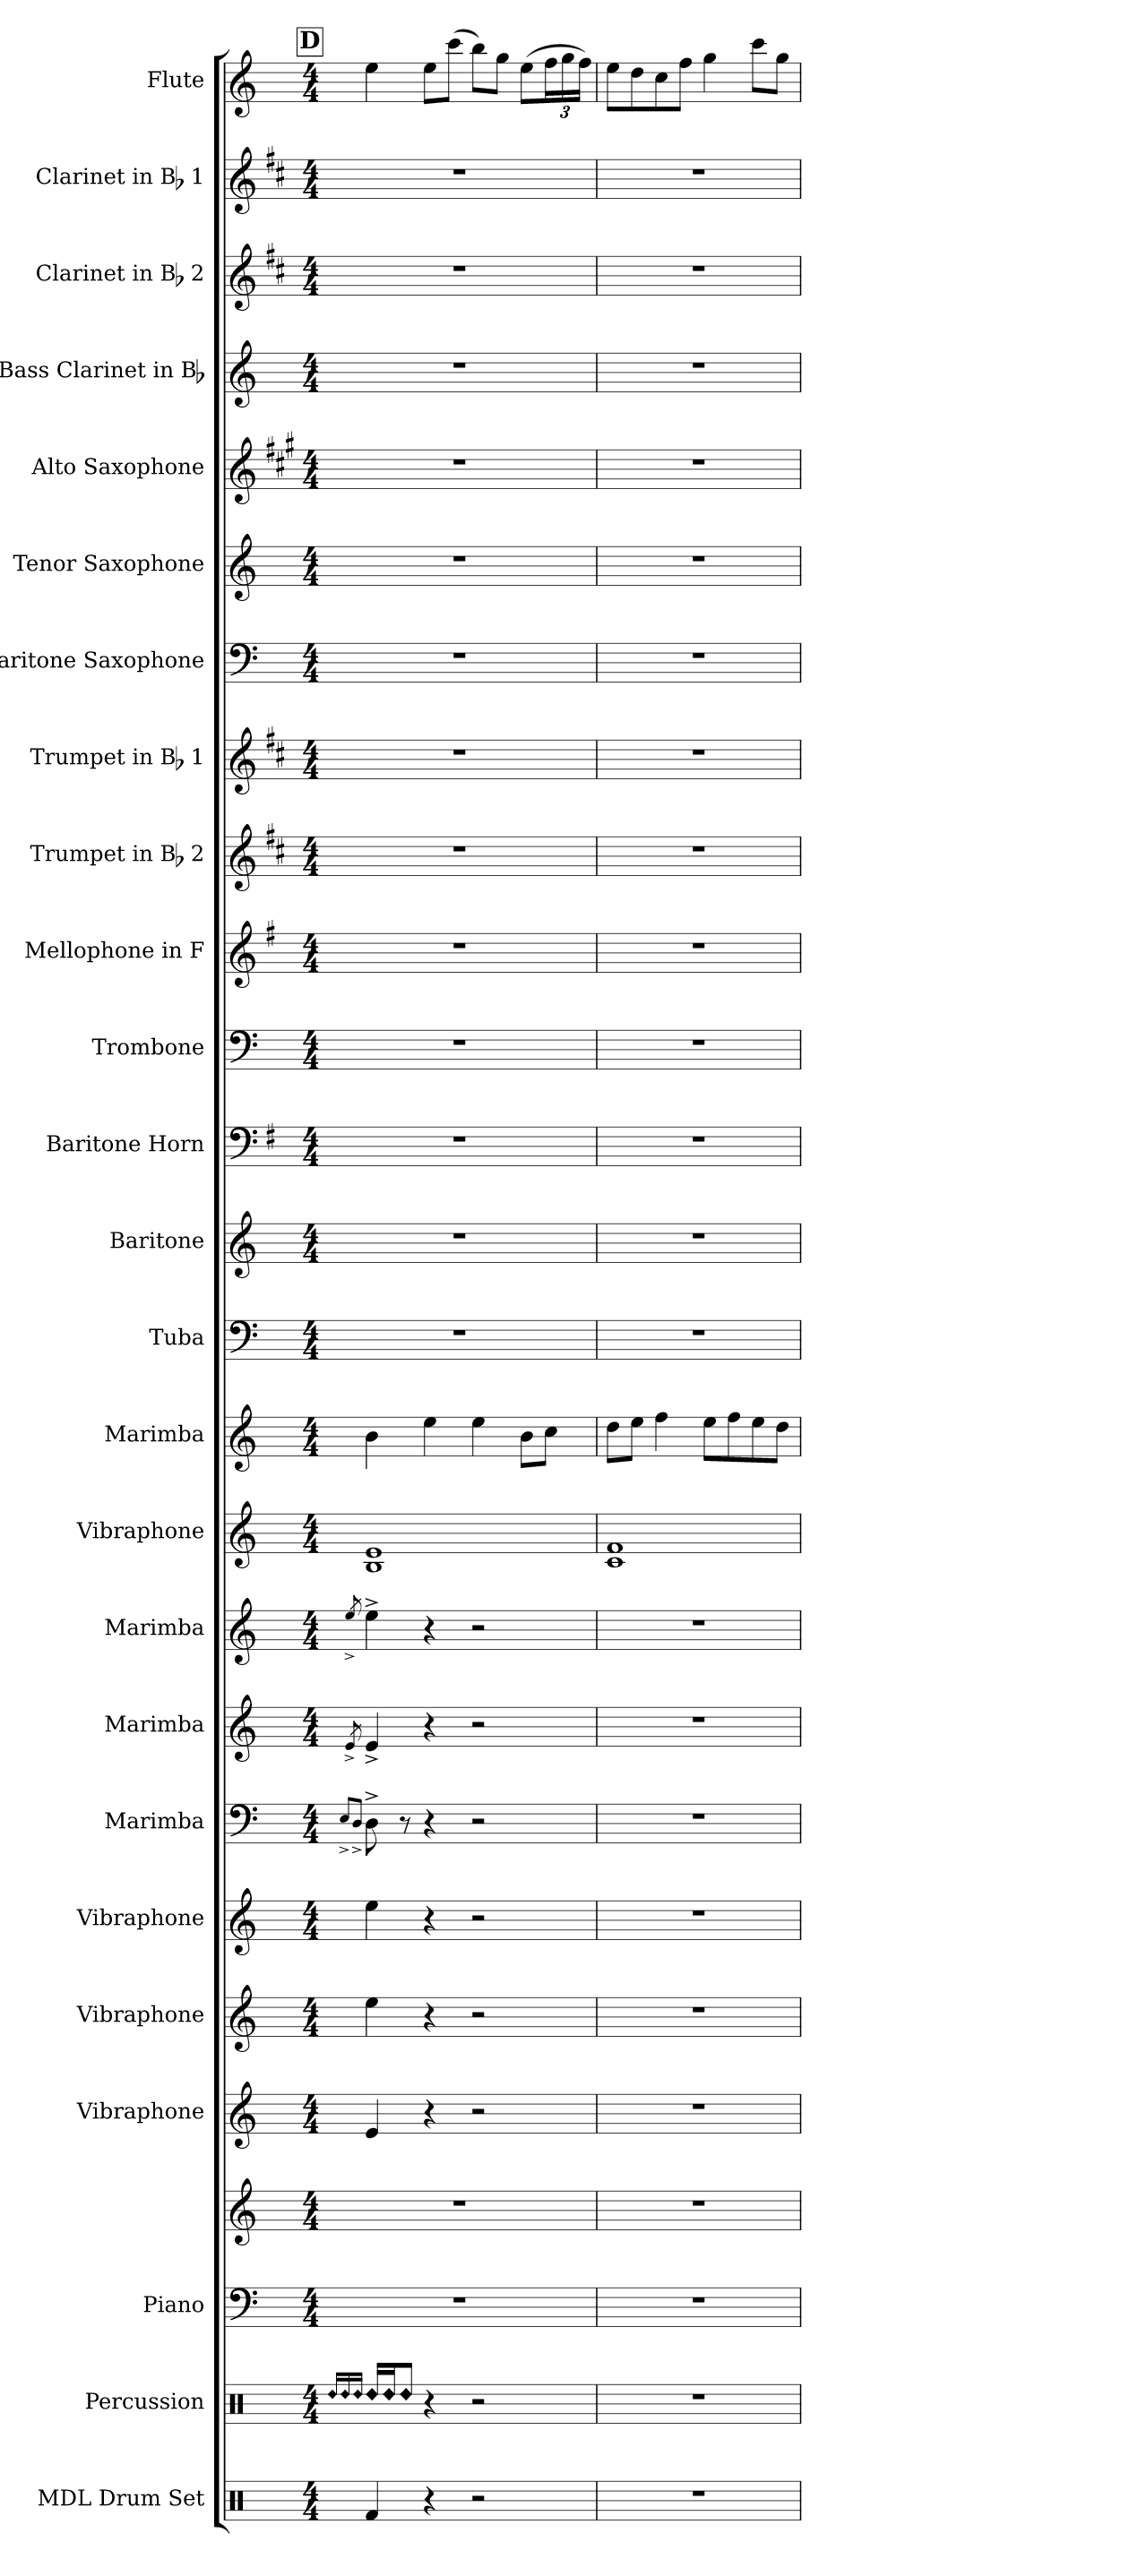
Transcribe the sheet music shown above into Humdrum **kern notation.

**kern	**kern	**kern	**kern	**kern	**kern	**kern	**kern	**kern	**kern	**kern	**kern	**kern	**kern	**kern	**kern	**kern	**kern	**kern	**kern	**kern	**kern	**kern	**kern	**kern	**kern
*part25	*part24	*part23	*part23	*part22	*part21	*part20	*part19	*part18	*part17	*part16	*part15	*part14	*part13	*part12	*part11	*part10	*part9	*part8	*part7	*part6	*part5	*part4	*part3	*part2	*part1
*staff26	*staff25	*staff24	*staff23	*staff22	*staff21	*staff20	*staff19	*staff18	*staff17	*staff16	*staff15	*staff14	*staff13	*staff12	*staff11	*staff10	*staff9	*staff8	*staff7	*staff6	*staff5	*staff4	*staff3	*staff2	*staff1
*I"MDL Drum Set	*I"Percussion	*I"Piano	*	*I"Vibraphone	*I"Vibraphone	*I"Vibraphone	*I"Marimba	*I"Marimba	*I"Marimba	*I"Vibraphone	*I"Marimba	*I"Tuba	*I"Baritone	*I"Baritone Horn	*I"Trombone	*I"Mellophone in F	*I"Trumpet in Bb 2	*I"Trumpet in Bb 1	*I"Baritone Saxophone	*I"Tenor Saxophone	*I"Alto Saxophone	*I"Bass Clarinet in Bb	*I"Clarinet in Bb 2	*I"Clarinet in Bb 1	*I"Flute
*I'D. S.	*I'Perc.	*I'Pno.	*	*I'Vib.	*I'Vib.	*I'Vib.	*I'Mrm.	*I'Mrm.	*I'Mrm.	*I'Vib.	*I'Mar.	*I'Tba.	*I'Bar.	*I'Bar. Hn.	*I'Tbn.	*I'Mln.	*I'Tpt. 2	*I'Tpt. 1	*I'Bari. Sax.	*I'Ten. Sax.	*I'Alto Sax.	*I'B. Cl.	*I'Cl. 2	*I'Cl. 1	*I'Fl.
*clefX	*clefX	*clefF4	*clefG2	*clefG2	*clefG2	*clefG2	*clefF4	*clefG2	*clefG2	*clefG2	*clefG2	*clefF4	*clefG2	*clefF4	*clefF4	*clefG2	*clefG2	*clefG2	*clefF4	*clefG2	*clefG2	*clefG2	*clefG2	*clefG2	*clefG2
*	*	*	*	*	*	*	*	*	*	*	*	*	*ITrd8c14	*ITrd4c7	*	*ITrd4c7	*ITrd1c2	*ITrd1c2	*ITrd12c21	*ITrd8c14	*ITrd5c9	*ITrd8c14	*ITrd1c2	*ITrd1c2	*
*k[]	*k[]	*k[]	*k[]	*k[]	*k[]	*k[]	*k[]	*k[]	*k[]	*k[]	*k[]	*k[]	*k[]	*k[]	*k[]	*k[]	*k[]	*k[]	*k[]	*k[]	*k[]	*k[]	*k[]	*k[]	*k[]
*M4/4	*M4/4	*M4/4	*M4/4	*M4/4	*M4/4	*M4/4	*M4/4	*M4/4	*M4/4	*M4/4	*M4/4	*M4/4	*M4/4	*M4/4	*M4/4	*M4/4	*M4/4	*M4/4	*M4/4	*M4/4	*M4/4	*M4/4	*M4/4	*M4/4	*M4/4
!!LO:REH:place=s1:a:B:t=D
=33	=33	=33	=33	=33	=33	=33	=33	=33	=33	=33	=33	=33	=33	=33	=33	=33	=33	=33	=33	=33	=33	=33	=33	=33	=33
!	!LO:N:head=diamond	!	!	!	!	!	!	!	!	!	!	!	!	!	!	!	!	!	!	!	!	!	!	!	!
.	16qRdd/LL	.	.	.	.	.	.	.	.	.	.	.	.	.	.	.	.	.	.	.	.	.	.	.	.
!	!LO:N:head=diamond	!	!	!	!	!	!	!	!	!	!	!	!	!	!	!	!	!	!	!	!	!	!	!	!
.	16qRdd/	.	.	.	.	.	8qE^/L	.	.	.	.	.	.	.	.	.	.	.	.	.	.	.	.	.	.
!	!LO:N:head=diamond	!	!	!	!	!	!	!	!	!	!	!	!	!	!	!	!	!	!	!	!	!	!	!	!
.	16qRdd/JJ	.	.	.	.	.	8qD^/J	8qe^/	8qee^/	.	.	.	.	.	.	.	.	.	.	.	.	.	.	.	.
!	!LO:N:head=diamond	!	!	!	!	!	!	!	!	!	!	!	!	!	!	!	!	!	!	!	!	!	!	!	!
4Rf/	16Rdd/LL	1r	1r	4e/	4ee\	4ee\	8D^\	4e^/	4ee^\	1B 1e	4b\	1r	1r	1r	1r	1r	1r	1r	1r	1r	1r	1r	1r	1r	4ee\
!	!LO:N:head=diamond	!	!	!	!	!	!	!	!	!	!	!	!	!	!	!	!	!	!	!	!	!	!	!	!
.	16Rdd/J	.	.	.	.	.	.	.	.	.	.	.	.	.	.	.	.	.	.	.	.	.	.	.	.
!	!LO:N:head=diamond	!	!	!	!	!	!	!	!	!	!	!	!	!	!	!	!	!	!	!	!	!	!	!	!
.	8Rdd/J	.	.	.	.	.	8r	.	.	.	.	.	.	.	.	.	.	.	.	.	.	.	.	.	.
4r	4r	.	.	4r	4r	4r	4r	4r	4r	.	4ee\	.	.	.	.	.	.	.	.	.	.	.	.	.	8ee\L
.	.	.	.	.	.	.	.	.	.	.	.	.	.	.	.	.	.	.	.	.	.	.	.	.	(>8ccc\J
2r	2r	.	.	2r	2r	2r	2r	2r	2r	.	4ee\	.	.	.	.	.	.	.	.	.	.	.	.	.	8bb\L)
.	.	.	.	.	.	.	.	.	.	.	.	.	.	.	.	.	.	.	.	.	.	.	.	.	8gg\J
.	.	.	.	.	.	.	.	.	.	.	8b\L	.	.	.	.	.	.	.	.	.	.	.	.	.	(>8ee\L
*	*	*	*	*	*	*	*	*	*	*	*	*	*	*	*	*	*	*	*	*	*	*	*	*	*Xbrackettup
.	.	.	.	.	.	.	.	.	.	.	8cc\J	.	.	.	.	.	.	.	.	.	.	.	.	.	24ff\L
.	.	.	.	.	.	.	.	.	.	.	.	.	.	.	.	.	.	.	.	.	.	.	.	.	24gg\
.	.	.	.	.	.	.	.	.	.	.	.	.	.	.	.	.	.	.	.	.	.	.	.	.	24ff\JJ)
=34	=34	=34	=34	=34	=34	=34	=34	=34	=34	=34	=34	=34	=34	=34	=34	=34	=34	=34	=34	=34	=34	=34	=34	=34	=34
1r	1r	1r	1r	1r	1r	1r	1r	1r	1r	1c 1f	8dd\L	1r	1r	1r	1r	1r	1r	1r	1r	1r	1r	1r	1r	1r	8ee\L
.	.	.	.	.	.	.	.	.	.	.	8ee\J	.	.	.	.	.	.	.	.	.	.	.	.	.	8dd\
.	.	.	.	.	.	.	.	.	.	.	4ff\	.	.	.	.	.	.	.	.	.	.	.	.	.	8cc\
.	.	.	.	.	.	.	.	.	.	.	.	.	.	.	.	.	.	.	.	.	.	.	.	.	8ff\J
.	.	.	.	.	.	.	.	.	.	.	8ee\L	.	.	.	.	.	.	.	.	.	.	.	.	.	4gg\
.	.	.	.	.	.	.	.	.	.	.	8ff\	.	.	.	.	.	.	.	.	.	.	.	.	.	.
.	.	.	.	.	.	.	.	.	.	.	8ee\	.	.	.	.	.	.	.	.	.	.	.	.	.	8ccc\L
.	.	.	.	.	.	.	.	.	.	.	8dd\J	.	.	.	.	.	.	.	.	.	.	.	.	.	8gg\J
=	=	=	=	=	=	=	=	=	=	=	=	=	=	=	=	=	=	=	=	=	=	=	=	=	=
*-	*-	*-	*-	*-	*-	*-	*-	*-	*-	*-	*-	*-	*-	*-	*-	*-	*-	*-	*-	*-	*-	*-	*-	*-	*-
